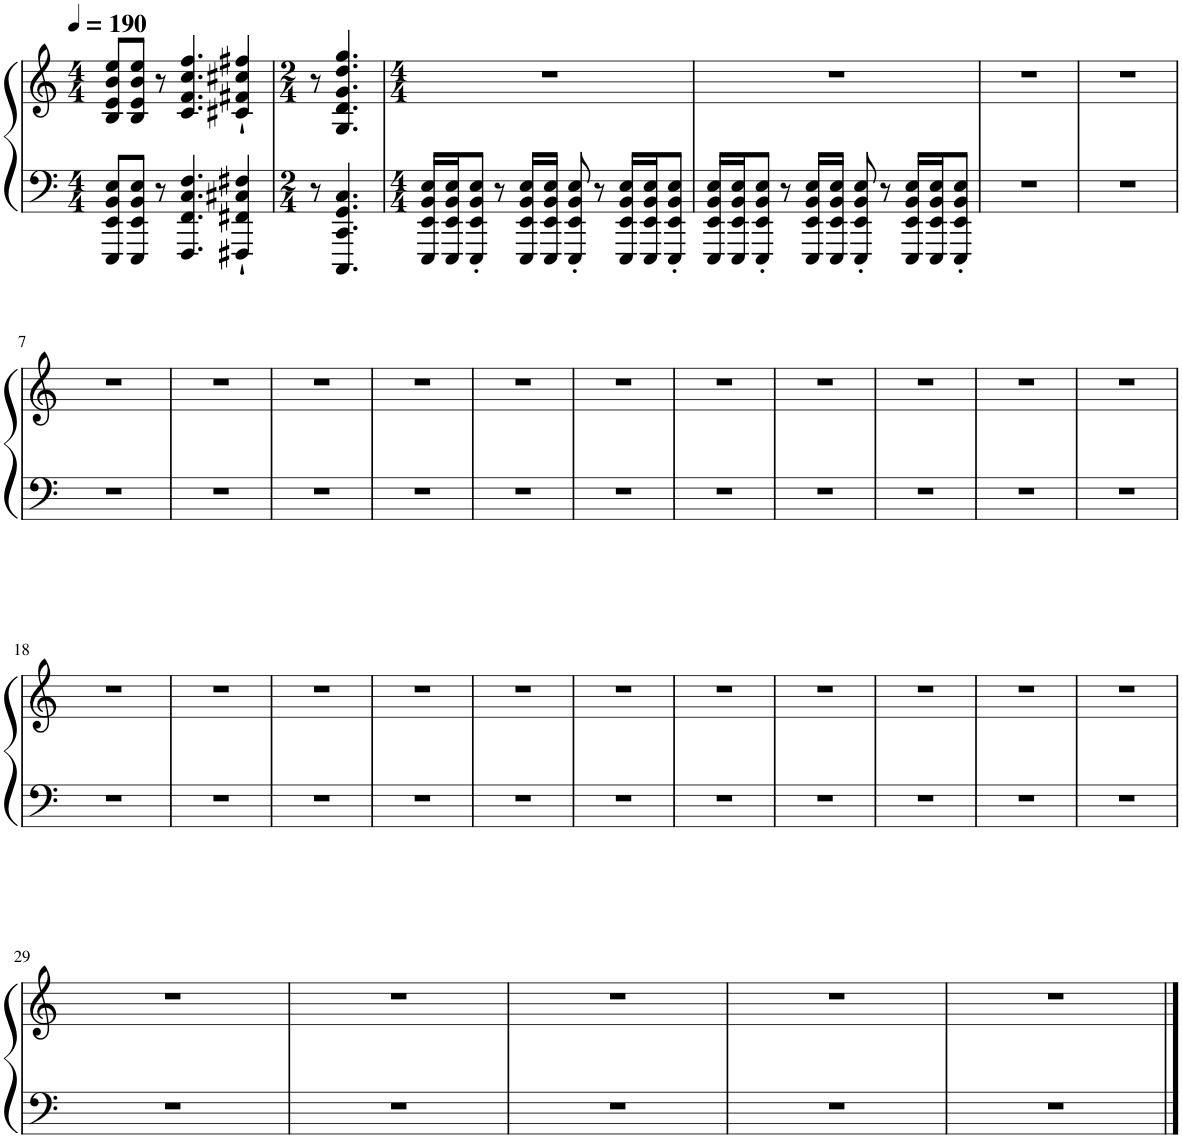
**kern	**kern
*part1	*part1
*staff2	*staff1
*I"Piano	*
*I'Pno.	*
*clefF4	*clefG2
*k[]	*k[]
*M4/4	*M4/4
*MM190	*MM190
=1	=1
8EEE/ 8EE/ 8BB/ 8E/L	8B/ 8e/ 8b/ 8ee/L
8EEE/ 8EE/ 8BB/ 8E/J	8B/ 8e/ 8b/ 8ee/J
8r	8r
4.FFF/ 4.FF/ 4.C/ 4.F/	4.c/ 4.f/ 4.cc/ 4.ff/
4FFF#X/` 4FF#X/` 4C#X/` 4F#X/`	4c#X/` 4f#X/` 4cc#X/` 4ff#X/`
=2	=2
*M2/4	*M2/4
8r	8r
4.CCC/ 4.CC/ 4.GG/ 4.C/	4.G/ 4.d/ 4.g/ 4.dd/ 4.gg/
=3	=3
*M4/4	*M4/4
16EEE/ 16EE/ 16BB/ 16E/LL	1r
16EEE/ 16EE/ 16BB/ 16E/J	.
8EEE/' 8EE/' 8BB/' 8E/'J	.
8r	.
16EEE/ 16EE/ 16BB/ 16E/LL	.
16EEE/ 16EE/ 16BB/ 16E/JJ	.
8EEE/' 8EE/' 8BB/' 8E/'	.
8r	.
16EEE/ 16EE/ 16BB/ 16E/LL	.
16EEE/ 16EE/ 16BB/ 16E/J	.
8EEE/' 8EE/' 8BB/' 8E/'J	.
=4	=4
16EEE/ 16EE/ 16BB/ 16E/LL	1r
16EEE/ 16EE/ 16BB/ 16E/J	.
8EEE/' 8EE/' 8BB/' 8E/'J	.
8r	.
16EEE/ 16EE/ 16BB/ 16E/LL	.
16EEE/ 16EE/ 16BB/ 16E/JJ	.
8EEE/' 8EE/' 8BB/' 8E/'	.
8r	.
16EEE/ 16EE/ 16BB/ 16E/LL	.
16EEE/ 16EE/ 16BB/ 16E/J	.
8EEE/' 8EE/' 8BB/' 8E/'J	.
=5	=5
1r	1r
=6	=6
1r	1r
!!LO:LB:g=z
=7	=7
1r	1r
=8	=8
1r	1r
=9	=9
1r	1r
=10	=10
1r	1r
=11	=11
1r	1r
=12	=12
1r	1r
=13	=13
1r	1r
=14	=14
1r	1r
=15	=15
1r	1r
=16	=16
1r	1r
=17	=17
1r	1r
!!LO:LB:g=z
=18	=18
1r	1r
=19	=19
1r	1r
=20	=20
1r	1r
=21	=21
1r	1r
=22	=22
1r	1r
=23	=23
1r	1r
=24	=24
1r	1r
=25	=25
1r	1r
=26	=26
1r	1r
=27	=27
1r	1r
=28	=28
1r	1r
!!LO:LB:g=z
=29	=29
1r	1r
=30	=30
1r	1r
=31	=31
1r	1r
=32	=32
1r	1r
=33	=33
1r	1r
==	==
*-	*-
